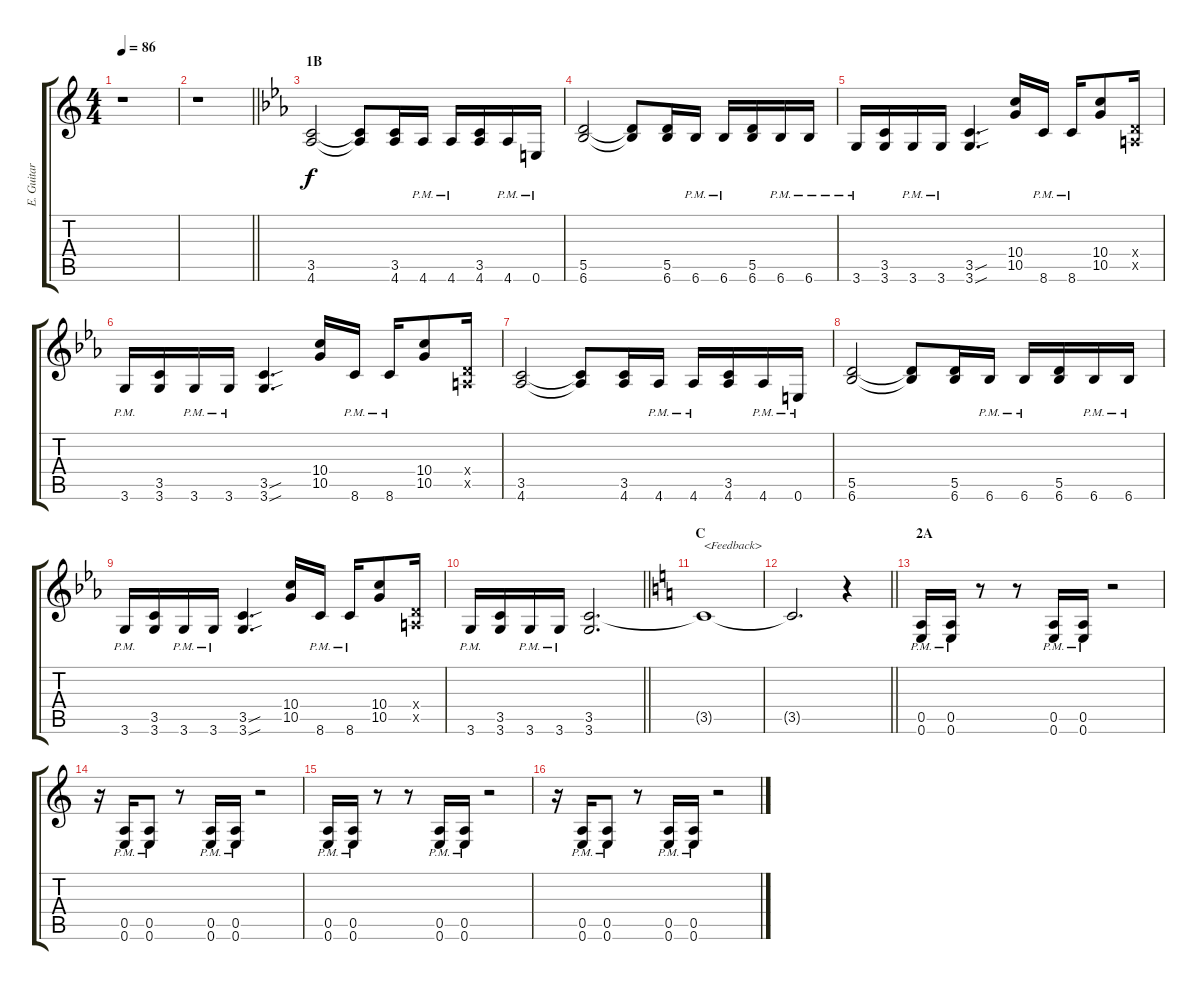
\track ("E. Guitar III (R. Channel)" "E. Guitar ") {instrument overdrivenguitar}
\staff {score tabs}
\tuning (E4 B3 G3 D3 A2 E2) {hide}
\ts (4 4)
\tempo 86
\clef g2
\ks c
r.1{dy f} |
\barLineRight lightlight
r.1 |
\section ("" "1B")
\ks eb
(3.5 4.6).2 (3.5{t} 4.6{t}).8 (3.5 4.6).16 4.6{pm}.16 4.6{pm}.16 (3.5 4.6).16 4.6{pm}.16 0.6{pm}.16 |
(5.5 6.6).2 (5.5{t} 6.6{t}).8 (5.5 6.6).16 6.6{pm}.16 6.6{pm}.16 (5.5 6.6).16 6.6{pm}.16 6.6{pm}.16 |
3.6{pm}.16 (3.5 3.6).16 3.6{pm}.16 3.6{pm}.16 (3.5{sou} 3.6{sou}).4{d} (10.4 10.5).16 8.6{pm}.16 8.6{pm}.16 (10.4 10.5).8 (0.4{x} 0.5{x}).16 |
3.6{pm}.16 (3.5 3.6).16 3.6{pm}.16 3.6{pm}.16 (3.5{sou} 3.6{sou}).4{d} (10.4 10.5).16 8.6{pm}.16 8.6{pm}.16 (10.4 10.5).8 (0.4{x} 0.5{x}).16 |
(3.5 4.6).2 (3.5{t} 4.6{t}).8 (3.5 4.6).16 4.6{pm}.16 4.6{pm}.16 (3.5 4.6).16 4.6{pm}.16 0.6{pm}.16 |
(5.5 6.6).2 (5.5{t} 6.6{t}).8 (5.5 6.6).16 6.6{pm}.16 6.6{pm}.16 (5.5 6.6).16 6.6{pm}.16 6.6{pm}.16 |
3.6{pm}.16 (3.5 3.6).16 3.6{pm}.16 3.6{pm}.16 (3.5{sou} 3.6{sou}).4{d} (10.4 10.5).16 8.6{pm}.16 8.6{pm}.16 (10.4 10.5).8 (0.4{x} 0.5{x}).16 |
\barLineRight lightlight
3.6{pm}.16 (3.5 3.6).16 3.6{pm}.16 3.6{pm}.16 (3.5 3.6).2{d} |
\section ("" "C")
\ks c
3.5{t}.1{txt "<Feedback>"} |
\barLineRight lightlight
3.5{t}.2{d} r.4 |
\section ("" "2A")
(0.5{pm} 0.6{pm}).16 (0.5{pm} 0.6{pm}).16 r.8 r.8 (0.5{pm} 0.6{pm}).16 (0.5{pm} 0.6{pm}).16 r.2 |
r.16 (0.5{pm} 0.6{pm}).16 (0.5{pm} 0.6{pm}).8 r.8 (0.5{pm} 0.6{pm}).16 (0.5{pm} 0.6{pm}).16 r.2 |
(0.5{pm} 0.6{pm}).16 (0.5{pm} 0.6{pm}).16 r.8 r.8 (0.5{pm} 0.6{pm}).16 (0.5{pm} 0.6{pm}).16 r.2 |
r.16 (0.5{pm} 0.6{pm}).16 (0.5{pm} 0.6{pm}).8 r.8 (0.5{pm} 0.6{pm}).16 (0.5{pm} 0.6{pm}).16 r.2
